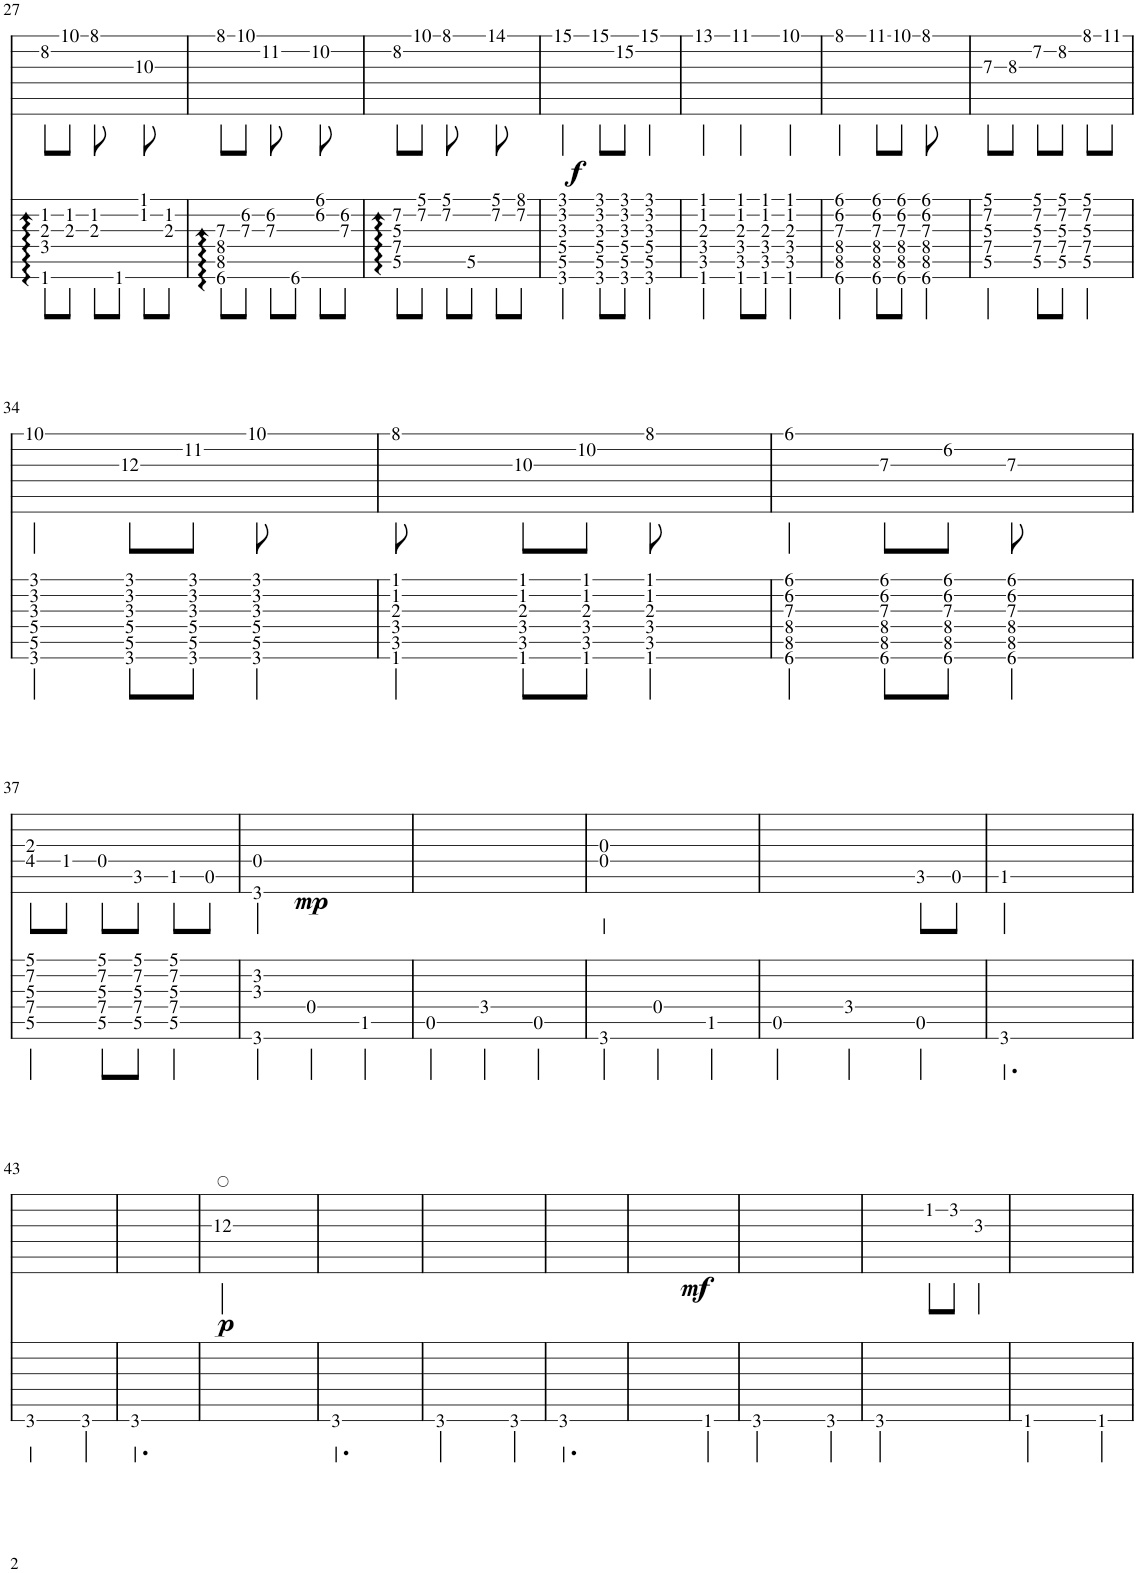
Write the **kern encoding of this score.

**kern	**kern	**dynam
*part2	*part1	*part1
*staff2	*staff1	*staff1
*I"Chitarra classica [Tabulatura]	*I"Chitarra classica [Tabulatura]	*
!!LO:PB:g=z
*	*	*
*k[b-e-]	*k[b-e-]	*
*M3/4	*M3/4	*
=27	=27	=27
8FF\ 8F\ 8A\ 8c\L	8g\L	.
8A\ 8c\J	8dd\J	.
8A\ 8c\L	8cc\	.
8FF\J	8r	.
8c\ 8f\L	8f\	.
8A\ 8c\J	8r	.
=28	=28	=28
8BB-\ 8F\ 8B-\ 8d\L	8cc\L	.
8d\ 8f\J	8dd\J	.
8d\ 8f\L	8b-\	.
8BB-\J	8r	.
8f\ 8b-\L	8a\	.
8d\ 8f\J	8r	.
=29	=29	=29
8D\ 8A\ 8c\ 8f#\L	8g\L	.
8f#\ 8a\J	8dd\J	.
8f#\ 8a\L	8cc\	.
8D\J	8r	.
8f#\ 8a\L	8ff#\	.
8f#\ 8cc\J	8r	.
=30	=30	=30
!	!	!LO:DY:b
4GG\ 4D\ 4G\ 4B-\ 4d\ 4g\	4gg\	f
8GG\ 8D\ 8G\ 8B-\ 8d\ 8g\L	8gg\L	.
8GG\ 8D\ 8G\ 8B-\ 8d\ 8g\J	8dd\J	.
4GG\ 4D\ 4G\ 4B-\ 4d\ 4g\	4gg\	.
=31	=31	=31
4FF\ 4C\ 4F\ 4A\ 4c\ 4f\	4ff\	.
8FF\ 8C\ 8F\ 8A\ 8c\ 8f\L	4ee-\	.
8FF\ 8C\ 8F\ 8A\ 8c\ 8f\J	.	.
4FF\ 4C\ 4F\ 4A\ 4c\ 4f\	4dd\	.
=32	=32	=32
4BB-\ 4F\ 4B-\ 4d\ 4f\ 4b-\	4cc\	.
8BB-\ 8F\ 8B-\ 8d\ 8f\ 8b-\L	8ee-\L	.
8BB-\ 8F\ 8B-\ 8d\ 8f\ 8b-\J	8dd\J	.
4BB-\ 4F\ 4B-\ 4d\ 4f\ 4b-\	8cc\	.
.	8r	.
=33	=33	=33
4D\ 4A\ 4c\ 4f#\ 4a\	8d\L	.
.	8e-\J	.
8D\ 8A\ 8c\ 8f#\ 8a\L	8f#\L	.
8D\ 8A\ 8c\ 8f#\ 8a\J	8g\J	.
4D\ 4A\ 4c\ 4f#\ 4a\	8cc\L	.
.	8ee-\J	.
!!LO:LB:g=z
=34	=34	=34
4GG\ 4D\ 4G\ 4B-\ 4d\ 4g\	4dd\	.
8GG\ 8D\ 8G\ 8B-\ 8d\ 8g\L	8g\L	.
8GG\ 8D\ 8G\ 8B-\ 8d\ 8g\J	8b-\J	.
4GG\ 4D\ 4G\ 4B-\ 4d\ 4g\	8dd\	.
.	8r	.
=35	=35	=35
4FF\ 4C\ 4F\ 4A\ 4c\ 4f\	8cc\	.
.	8r	.
8FF\ 8C\ 8F\ 8A\ 8c\ 8f\L	8f\L	.
8FF\ 8C\ 8F\ 8A\ 8c\ 8f\J	8a\J	.
4FF\ 4C\ 4F\ 4A\ 4c\ 4f\	8cc\	.
.	8r	.
=36	=36	=36
4BB-\ 4F\ 4B-\ 4d\ 4f\ 4b-\	4b-\	.
8BB-\ 8F\ 8B-\ 8d\ 8f\ 8b-\L	8d\L	.
8BB-\ 8F\ 8B-\ 8d\ 8f\ 8b-\J	8f\J	.
4BB-\ 4F\ 4B-\ 4d\ 4f\ 4b-\	8d\	.
.	8r	.
!!LO:LB:g=z
=37	=37	=37
4D\ 4A\ 4c\ 4f#\ 4a\	8F#\ 8A\L	.
.	8E-\J	.
8D\ 8A\ 8c\ 8f#\ 8a\L	8D\L	.
8D\ 8A\ 8c\ 8f#\ 8a\J	8C\J	.
4D\ 4A\ 4c\ 4f#\ 4a\	8BB-\L	.
.	8AA\J	.
=38	=38	=38
4GG\ 4B-\ 4d\	4GG\ 4D\	.
!	!	!LO:DY:b
4D\	4r	mp
4BB-\	4r	.
=39	=39	=39
4AA\	2.r	.
4F\	.	.
4AA\	.	.
=40	=40	=40
4GG\	2D\ 2G\	.
4D\	.	.
4BB-\	4r	.
=41	=41	=41
4AA\	8r	.
.	8r	.
4F\	8r	.
.	8r	.
4AA\	8C\L	.
.	8AA\J	.
=42	=42	=42
2.GG\	4BB-\	.
.	2r	.
!!LO:LB:g=z
=43	=43	=43
2GG\	2.r	.
4GG\	.	.
=44	=44	=44
2.GG\	2.r	.
=45	=45	=45
!	!	!LO:DY:b
2r	4g\	p
.	2r	.
4r	.	.
=46	=46	=46
2.GG\	4r	.
.	2r	.
=47	=47	=47
4GG\	2.r	.
4r	.	.
4GG\	.	.
=48	=48	=48
2.GG\	2.r	.
=49	=49	=49
!	!	!LO:DY:b
4r	2.r	mf
4r	.	.
4FF\	.	.
=50	=50	=50
4GG\	2.r	.
4r	.	.
4GG\	.	.
=51	=51	=51
4GG\	8r	.
.	8r	.
2r	8c\L	.
.	8d\J	.
.	4B-\	.
=52	=52	=52
4FF\	2.r	.
4r	.	.
4FF\	.	.
=	=	=
*-	*-	*-
